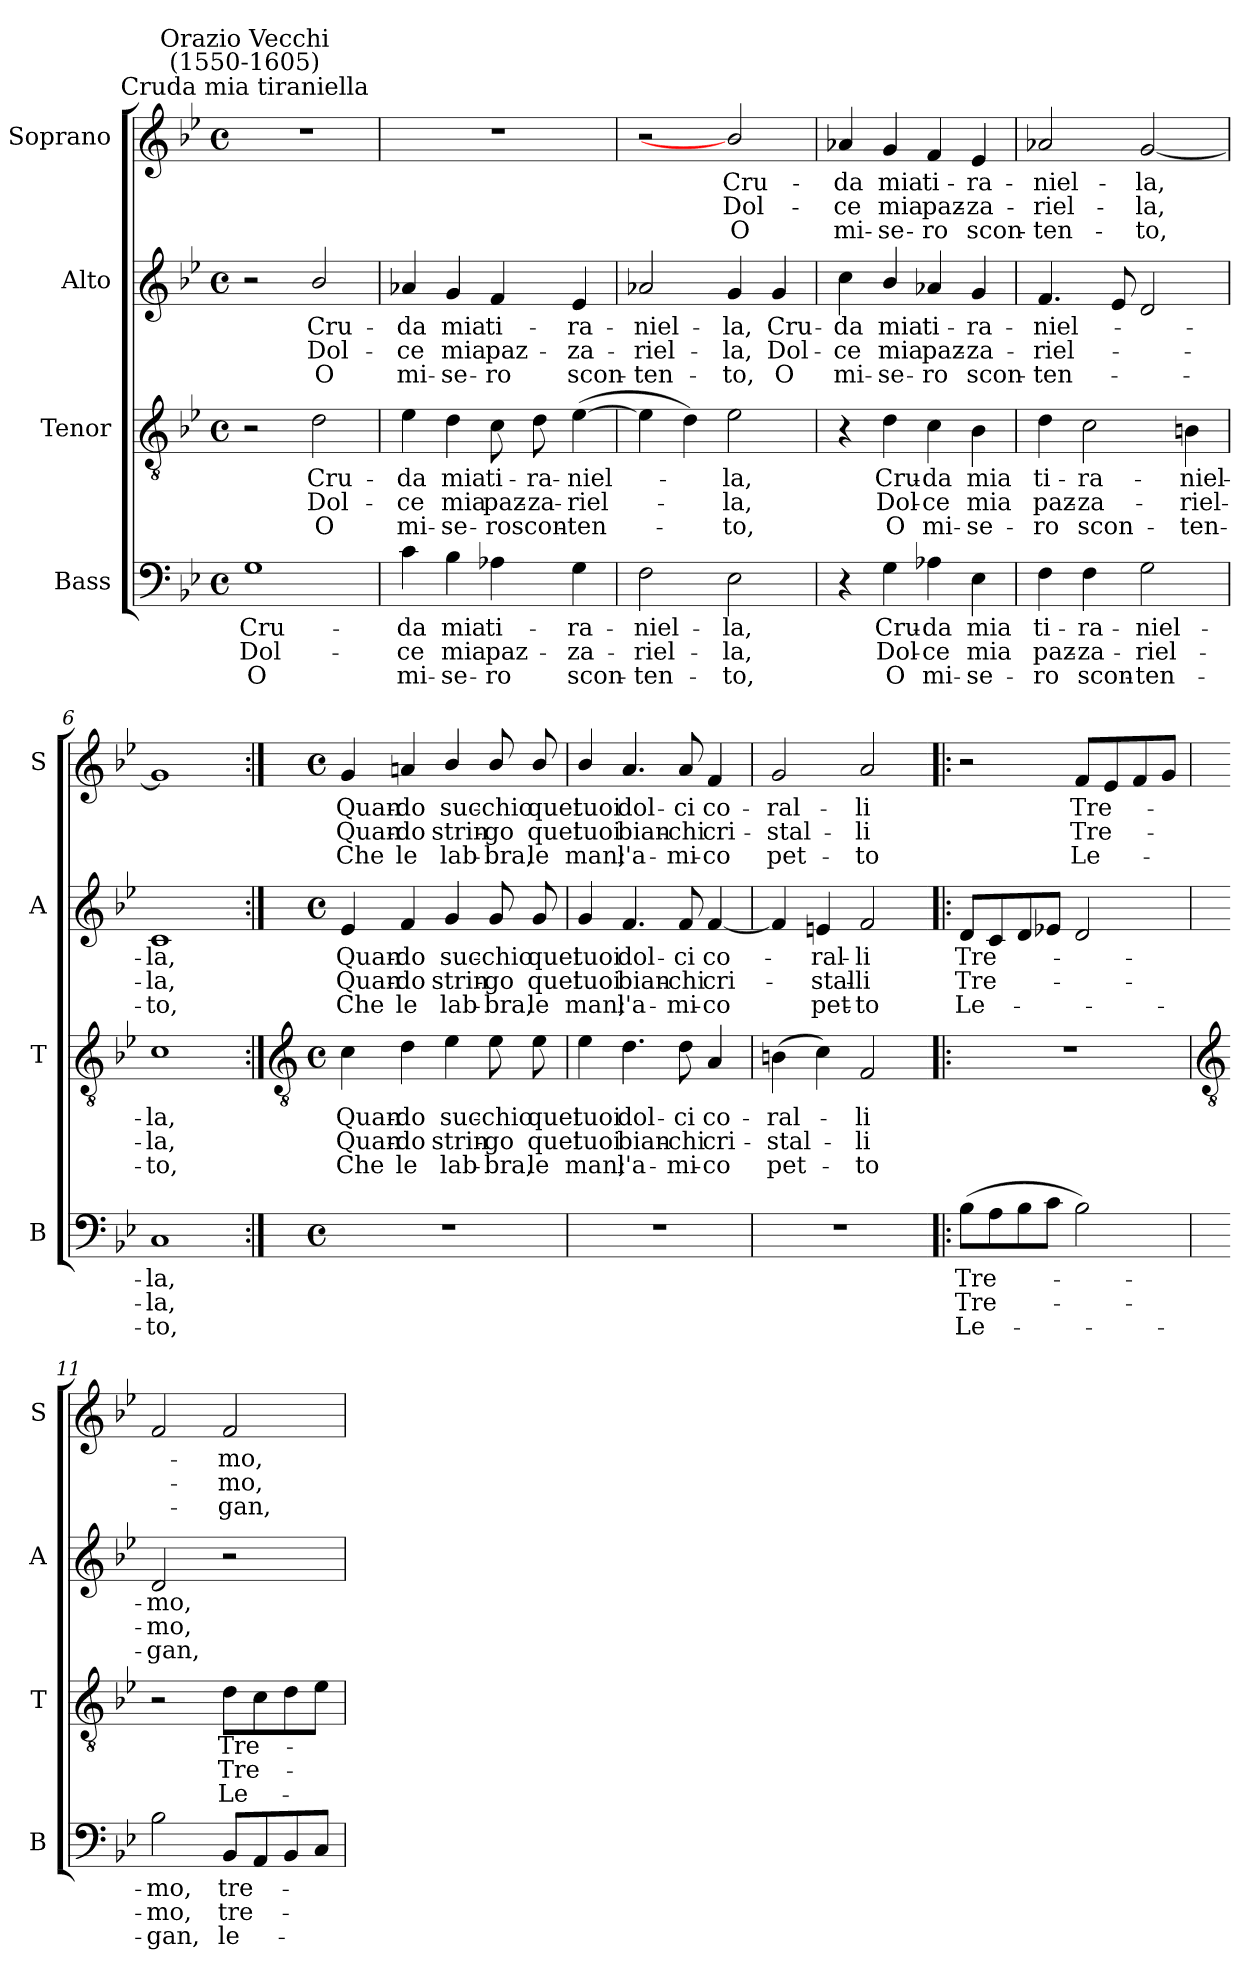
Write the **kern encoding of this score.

**kern	**text	**text	**text	**kern	**text	**text	**text	**kern	**text	**text	**text	**kern	**text	**text	**text
*part4	*part4	*part4	*part4	*part3	*part3	*part3	*part3	*part2	*part2	*part2	*part2	*part1	*part1	*part1	*part1
*staff4	*staff4	*staff4	*staff4	*staff3	*staff3	*staff3	*staff3	*staff2	*staff2	*staff2	*staff2	*staff1	*staff1	*staff1	*staff1
*I"Bass	*	*	*	*I"Tenor	*	*	*	*I"Alto	*	*	*	*I"Soprano	*	*	*
*I'B	*	*	*	*I'T	*	*	*	*I'A	*	*	*	*I'S	*	*	*
*clefF4	*	*	*	*clefGv2	*	*	*	*clefG2	*	*	*	*clefG2	*	*	*
*k[b-e-]	*	*	*	*k[b-e-]	*	*	*	*k[b-e-]	*	*	*	*k[b-e-]	*	*	*
*B-:	*	*	*	*B-:	*	*	*	*B-:	*	*	*	*B-:	*	*	*
*M4/4	*	*	*	*M4/4	*	*	*	*M4/4	*	*	*	*M4/4	*	*	*
*met(c)	*	*	*	*met(c)	*	*	*	*met(c)	*	*	*	*met(c)	*	*	*
=1	=1	=1	=1	=1	=1	=1	=1	=1	=1	=1	=1	=1	=1	=1	=1
!	!	!	!	!	!	!	!	!	!	!	!	!LO:TX:a:cj:t=Cruda mia tiraniella	!	!	!
!	!	!	!	!	!	!	!	!	!	!	!	!LO:TX:a:cj:t=Orazio Vecchi\n(1550-1605)	!	!	!
!	!LO:LY:b	!LO:LY:b	!LO:LY:b	!	!	!	!	!	!	!	!	!	!	!	!
1G	Cru-	-Dol-	-O	2r	.	.	.	2r	.	.	.	1r	.	.	.
!	!	!	!	!	!LO:LY:b	!LO:LY:b	!LO:LY:b	!	!LO:LY:b	!LO:LY:b	!LO:LY:b	!	!	!	!
.	.	.	.	2d	Cru-	-Dol-	-O	2b-/	Cru-	-Dol-	-O	.	.	.	.
=2	=2	=2	=2	=2	=2	=2	=2	=2	=2	=2	=2	=2	=2	=2	=2
!	!LO:LY:b	!LO:LY:b	!LO:LY:b	!	!LO:LY:b	!LO:LY:b	!LO:LY:b	!	!LO:LY:b	!LO:LY:b	!LO:LY:b	!	!	!	!
4c	da	ce	mi-	4e-	da	ce	mi-	4a-X	da	ce	mi-	1r	.	.	.
!	!LO:LY:b	!LO:LY:b	!LO:LY:b	!	!LO:LY:b	!LO:LY:b	!LO:LY:b	!	!LO:LY:b	!LO:LY:b	!LO:LY:b	!	!	!	!
4B-	-mia	mia	se-	4d	-mia	mia	se-	4g	-mia	mia	se-	.	.	.	.
!	!LO:LY:b	!LO:LY:b	!LO:LY:b	!	!LO:LY:b	!LO:LY:b	!LO:LY:b	!	!LO:LY:b	!LO:LY:b	!LO:LY:b	!	!	!	!
4A-X	-ti-	-paz-	-ro	8c	-ti-	-paz-	-ro	4f	-ti-	-paz-	-ro	.	.	.	.
!	!	!	!	!	!LO:LY:b	!LO:LY:b	!LO:LY:b	!	!	!	!	!	!	!	!
.	.	.	.	8d	ra-	-za-	-scon-	.	.	.	.	.	.	.	.
!	!LO:LY:b	!LO:LY:b	!LO:LY:b	!	!LO:LY:b	!LO:LY:b	!LO:LY:b	!	!LO:LY:b	!LO:LY:b	!LO:LY:b	!	!	!	!
4G	ra-	-za-	-scon-	(>[4e-	-niel-	riel-	ten-	4e-	ra-	-za-	-scon-	.	.	.	.
=3	=3	=3	=3	=3	=3	=3	=3	=3	=3	=3	=3	=3	=3	=3	=3
!	!LO:LY:b	!LO:LY:b	!LO:LY:b	!	!	!	!	!	!LO:LY:b	!LO:LY:b	!LO:LY:b	!	!	!	!
2F	-niel-	-riel-	-ten-	4e-]	.	.	.	2a-X	-niel-	-riel-	-ten-	2r	.	.	.
.	.	.	.	4d)	.	.	.	.	.	.	.	.	.	.	.
!	!LO:LY:b	!LO:LY:b	!LO:LY:b	!	!LO:LY:b	!LO:LY:b	!LO:LY:b	!	!LO:LY:b	!LO:LY:b	!LO:LY:b	!	!LO:LY:b	!LO:LY:b	!LO:LY:b
2E-	-la,	la,	to,	2e-	la,	la,	to,	4g	-la,	la,	to,	2b-/]	Cru-	-Dol-	-O
!	!	!	!	!	!	!	!	!	!LO:LY:b	!LO:LY:b	!LO:LY:b	!	!	!	!
.	.	.	.	.	.	.	.	4g	Cru-	-Dol-	-O	.	.	.	.
=4	=4	=4	=4	=4	=4	=4	=4	=4	=4	=4	=4	=4	=4	=4	=4
!	!	!	!	!	!	!	!	!	!LO:LY:b	!LO:LY:b	!LO:LY:b	!	!LO:LY:b	!LO:LY:b	!LO:LY:b
4r	.	.	.	4r	.	.	.	4cc	da	ce	mi-	4a-X	da	ce	mi-
!	!LO:LY:b	!LO:LY:b	!LO:LY:b	!	!LO:LY:b	!LO:LY:b	!LO:LY:b	!	!LO:LY:b	!LO:LY:b	!LO:LY:b	!	!LO:LY:b	!LO:LY:b	!LO:LY:b
4G	Cru-	-Dol-	-O	4d	Cru-	-Dol-	-O	4b-/	-mia	mia	se-	4g	-mia	mia	se-
!	!LO:LY:b	!LO:LY:b	!LO:LY:b	!	!LO:LY:b	!LO:LY:b	!LO:LY:b	!	!LO:LY:b	!LO:LY:b	!LO:LY:b	!	!LO:LY:b	!LO:LY:b	!LO:LY:b
4A-X	da	ce	mi-	4c	da	ce	mi-	4a-X	-ti-	-paz-	-ro	4f	-ti-	-paz-	-ro
!	!LO:LY:b	!LO:LY:b	!LO:LY:b	!	!LO:LY:b	!LO:LY:b	!LO:LY:b	!	!LO:LY:b	!LO:LY:b	!LO:LY:b	!	!LO:LY:b	!LO:LY:b	!LO:LY:b
4E-	-mia	mia	se-	4B-	-mia	mia	se-	4g	ra-	-za-	-scon-	4e-	ra-	-za-	-scon-
=5	=5	=5	=5	=5	=5	=5	=5	=5	=5	=5	=5	=5	=5	=5	=5
!	!LO:LY:b	!LO:LY:b	!LO:LY:b	!	!LO:LY:b	!LO:LY:b	!LO:LY:b	!	!LO:LY:b	!LO:LY:b	!LO:LY:b	!	!LO:LY:b	!LO:LY:b	!LO:LY:b
4F	-ti-	-paz-	-ro	4d	-ti-	-paz-	-ro	4.f	-niel-	riel-	ten-	2a-X	-niel-	-riel-	-ten-
!	!LO:LY:b	!LO:LY:b	!LO:LY:b	!	!LO:LY:b	!LO:LY:b	!LO:LY:b	!	!	!	!	!	!	!	!
4F	ra-	-za-	-scon-	2c	ra-	-za-	-scon-	.	.	.	.	.	.	.	.
.	.	.	.	.	.	.	.	8e-	.	.	.	.	.	.	.
!	!LO:LY:b	!LO:LY:b	!LO:LY:b	!	!	!	!	!	!	!	!	!	!LO:LY:b	!LO:LY:b	!LO:LY:b
2G	-niel-	-riel-	-ten-	.	.	.	.	2d	.	.	.	[2g	-la,	la,	to,
!	!	!	!	!	!LO:LY:b	!LO:LY:b	!LO:LY:b	!	!	!	!	!	!	!	!
.	.	.	.	4Bn	-niel-	-riel-	-ten-	.	.	.	.	.	.	.	.
=6	=6	=6	=6	=6	=6	=6	=6	=6	=6	=6	=6	=6	=6	=6	=6
!	!LO:LY:b	!LO:LY:b	!LO:LY:b	!	!LO:LY:b	!LO:LY:b	!LO:LY:b	!	!LO:LY:b	!LO:LY:b	!LO:LY:b	!	!	!	!
1C	-la,	la,	to,	1c	-la,	la,	to,	1c	la,	la,	to,	1g]	.	.	.
!!LO:LB:g=z
=7:|!	=7:|!	=7:|!	=7:|!	=7:|!	=7:|!	=7:|!	=7:|!	=7:|!	=7:|!	=7:|!	=7:|!	=7:|!	=7:|!	=7:|!	=7:|!
*	*	*	*	*clefGv2	*	*	*	*	*	*	*	*	*	*	*
*M4/4	*	*	*	*M4/4	*	*	*	*M4/4	*	*	*	*M4/4	*	*	*
*met(c)	*	*	*	*met(c)	*	*	*	*met(c)	*	*	*	*met(c)	*	*	*
!	!	!	!	!	!LO:LY:b	!LO:LY:b	!LO:LY:b	!	!LO:LY:b	!LO:LY:b	!LO:LY:b	!	!LO:LY:b	!LO:LY:b	!LO:LY:b
1r	.	.	.	4c	Quan-	-Quan-	-Che	4e-	Quan-	-Quan-	-Che	4g	Quan-	-Quan-	-Che
!	!	!	!	!	!LO:LY:b	!LO:LY:b	!LO:LY:b	!	!LO:LY:b	!LO:LY:b	!LO:LY:b	!	!LO:LY:b	!LO:LY:b	!LO:LY:b
.	.	.	.	4d	do	do	le	4f	do	do	le	4an	do	do	le
!	!	!	!	!	!LO:LY:b	!LO:LY:b	!LO:LY:b	!	!LO:LY:b	!LO:LY:b	!LO:LY:b	!	!LO:LY:b	!LO:LY:b	!LO:LY:b
.	.	.	.	4e-	suc-	-strin-	-lab-	4g	suc-	-strin-	-lab-	4b-/	suc-	-strin-	-lab-
!	!	!	!	!	!LO:LY:b	!LO:LY:b	!LO:LY:b	!	!LO:LY:b	!LO:LY:b	!LO:LY:b	!	!LO:LY:b	!LO:LY:b	!LO:LY:b
.	.	.	.	8e-	-chio	go	bra,	8g	-chio	go	bra,	8b-/	-chio	go	bra,
!	!	!	!	!	!LO:LY:b	!LO:LY:b	!LO:LY:b	!	!LO:LY:b	!LO:LY:b	!LO:LY:b	!	!LO:LY:b	!LO:LY:b	!LO:LY:b
.	.	.	.	8e-	quei	quei	le	8g	quei	quei	le	8b-/	quei	quei	le
=8	=8	=8	=8	=8	=8	=8	=8	=8	=8	=8	=8	=8	=8	=8	=8
!	!	!	!	!	!LO:LY:b	!LO:LY:b	!LO:LY:b	!	!LO:LY:b	!LO:LY:b	!LO:LY:b	!	!LO:LY:b	!LO:LY:b	!LO:LY:b
1r	.	.	.	4e-	tuoi	tuoi	man;	4g	tuoi	tuoi	man;	4b-/	tuoi	tuoi	man;
!	!	!	!	!	!LO:LY:b	!LO:LY:b	!LO:LY:b	!	!LO:LY:b	!LO:LY:b	!LO:LY:b	!	!LO:LY:b	!LO:LY:b	!LO:LY:b
.	.	.	.	4.d	dol-	-bian-	-l'a-	4.f	dol-	-bian-	-l'a-	4.a	dol-	-bian-	-l'a-
!	!	!	!	!	!LO:LY:b	!LO:LY:b	!LO:LY:b	!	!LO:LY:b	!LO:LY:b	!LO:LY:b	!	!LO:LY:b	!LO:LY:b	!LO:LY:b
.	.	.	.	8d	-ci	chi	mi-	8f	-ci	chi	mi-	8a	-ci	chi	mi-
!	!	!	!	!	!LO:LY:b	!LO:LY:b	!LO:LY:b	!	!LO:LY:b	!LO:LY:b	!LO:LY:b	!	!LO:LY:b	!LO:LY:b	!LO:LY:b
.	.	.	.	4A	-co-	-cri-	-co	[4f	-co-	cri-	co	4f	-co-	-cri-	-co
=9	=9	=9	=9	=9	=9	=9	=9	=9	=9	=9	=9	=9	=9	=9	=9
!	!	!	!	!	!LO:LY:b	!LO:LY:b	!LO:LY:b	!	!	!	!	!	!LO:LY:b	!LO:LY:b	!LO:LY:b
1r	.	.	.	(>4Bn	ral-	stal-	pet-	4f]	.	.	.	2g	ral-	-stal-	-pet-
!	!	!	!	!	!	!	!	!	!LO:LY:b	!LO:LY:b	!LO:LY:b	!	!	!	!
.	.	.	.	4c)	.	.	.	4en	ral-	-stal-	-pet-	.	.	.	.
!	!	!	!	!	!LO:LY:b	!LO:LY:b	!LO:LY:b	!	!LO:LY:b	!LO:LY:b	!LO:LY:b	!	!LO:LY:b	!LO:LY:b	!LO:LY:b
.	.	.	.	2F	li	li	to	2f	-li	li	to	2a	-li	li	to
=10!|:	=10!|:	=10!|:	=10!|:	=10!|:	=10!|:	=10!|:	=10!|:	=10!|:	=10!|:	=10!|:	=10!|:	=10!|:	=10!|:	=10!|:	=10!|:
!	!LO:LY:b	!LO:LY:b	!LO:LY:b	!	!	!	!	!	!LO:LY:b	!LO:LY:b	!LO:LY:b	!	!	!	!
(>8B-L	Tre-	Tre-	Le-	1r	.	.	.	8dL	Tre-	Tre-	Le-	2r	.	.	.
8A	.	.	.	.	.	.	.	8c	.	.	.	.	.	.	.
8B-	.	.	.	.	.	.	.	8d	.	.	.	.	.	.	.
8cJ	.	.	.	.	.	.	.	8e-XJ	.	.	.	.	.	.	.
!	!	!	!	!	!	!	!	!	!	!	!	!	!LO:LY:b	!LO:LY:b	!LO:LY:b
2B-)	.	.	.	.	.	.	.	2d)	.	.	.	(<8fL	Tre-	Tre-	Le-
.	.	.	.	.	.	.	.	.	.	.	.	8e-	.	.	.
.	.	.	.	.	.	.	.	.	.	.	.	8f	.	.	.
.	.	.	.	.	.	.	.	.	.	.	.	8gJ	.	.	.
!!LO:LB:g=z
=11	=11	=11	=11	=11	=11	=11	=11	=11	=11	=11	=11	=11	=11	=11	=11
*	*	*	*	*clefGv2	*	*	*	*	*	*	*	*	*	*	*
!	!LO:LY:b	!LO:LY:b	!LO:LY:b	!	!	!	!	!	!LO:LY:b	!LO:LY:b	!LO:LY:b	!	!	!	!
2B-	mo,	mo,	gan,	2r	.	.	.	2d	mo,	mo,	gan,	2f	.	.	.
!	!LO:LY:b	!LO:LY:b	!LO:LY:b	!	!LO:LY:b	!LO:LY:b	!LO:LY:b	!	!	!	!	!	!LO:LY:b	!LO:LY:b	!LO:LY:b
8BB-L	tre-	tre-	le-	8dL	Tre-	Tre-	Le-	2r	.	.	.	2f	mo,	mo,	gan,
8AA	.	.	.	8c	.	.	.	.	.	.	.	.	.	.	.
8BB-	.	.	.	8d	.	.	.	.	.	.	.	.	.	.	.
8CJ	.	.	.	8e-J	.	.	.	.	.	.	.	.	.	.	.
=	=	=	=	=	=	=	=	=	=	=	=	=	=	=	=
*-	*-	*-	*-	*-	*-	*-	*-	*-	*-	*-	*-	*-	*-	*-	*-
